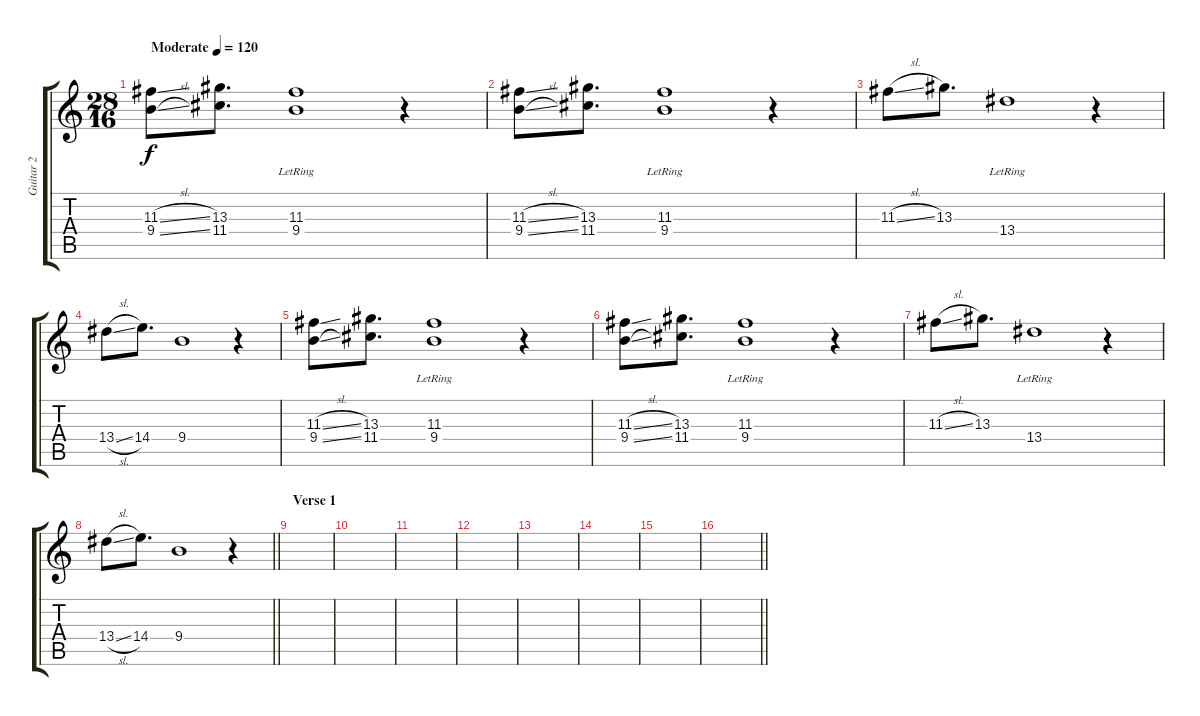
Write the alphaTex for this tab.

\track ("Guitar 2" "Guitar 2") {instrument acousticguitarnylon}
\staff {score tabs}
\tuning (E4 B3 G3 D3 A2 E2) {hide}
\ts (28 16)
\tempo (120 "Moderate")
\clef g2
\ks c
(11.3{sl} 9.4{sl}).8{dy f instrument acousticguitarnylon} (13.3 11.4).8{d} (11.3{lr} 9.4).1 r.4 |
(11.3{sl} 9.4{sl}).8 (13.3 11.4).8{d} (11.3{lr} 9.4).1 r.4 |
11.3{sl}.8 13.3.8{d} 13.4{lr}.1 r.4 |
13.4{sl}.8 14.4.8{d} 9.4.1 r.4 |
(11.3{sl} 9.4{sl}).8 (13.3 11.4).8{d} (11.3{lr} 9.4).1 r.4 |
(11.3{sl} 9.4{sl}).8 (13.3 11.4).8{d} (11.3{lr} 9.4).1 r.4 |
11.3{sl}.8 13.3.8{d} 13.4{lr}.1 r.4 |
\barLineRight lightlight
13.4{sl}.8 14.4.8{d} 9.4.1 r.4 |
\section ("" "Verse 1")
|
|
|
|
|
|
|
\barLineRight lightlight
